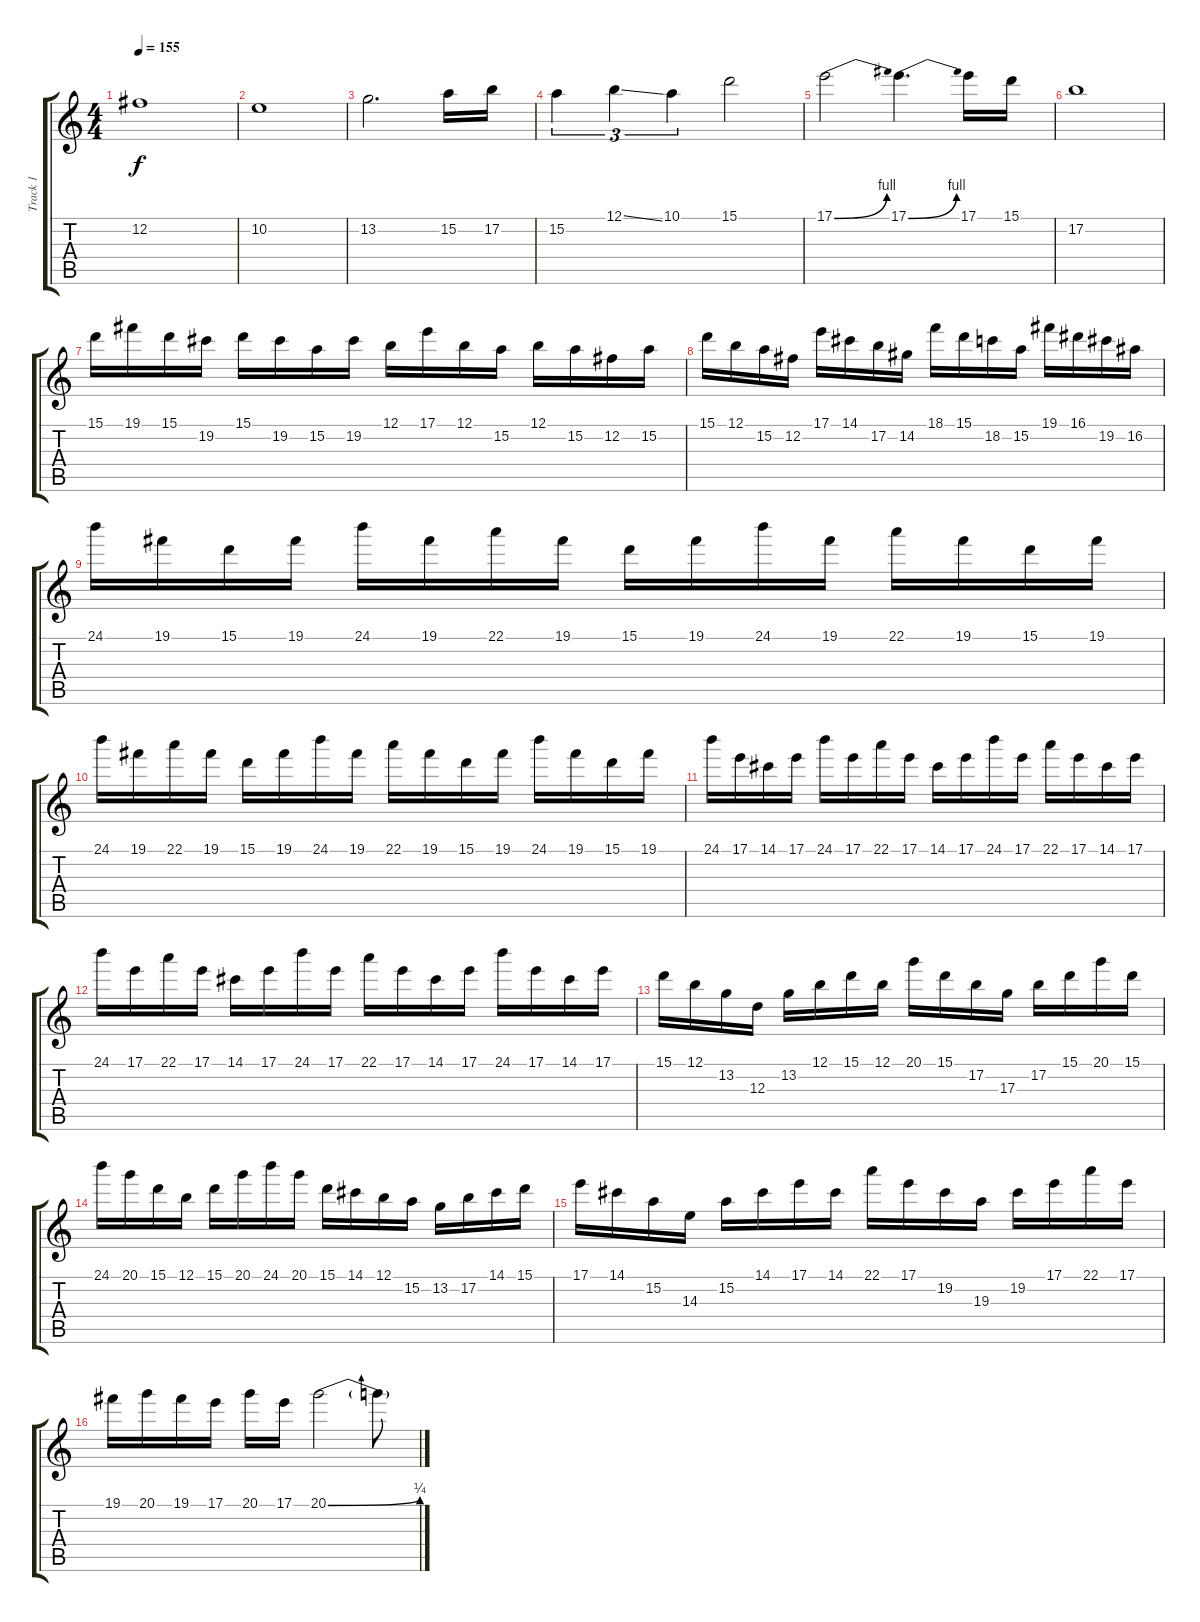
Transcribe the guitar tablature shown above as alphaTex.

\track ("Track 1" "Track 1") {instrument distortionguitar}
\staff {score tabs}
\tuning (B3 Gb3 D3 A2 E2 B1) {hide}
\ts (4 4)
\tempo 155
\clef g2
\ks c
12.2.1{dy f} |
10.2.1 |
13.2.2{d} 15.2.16 17.2.16 |
15.2.4{tu (3 2)} 12.1{ss}.4{tu (3 2)} 10.1.4{tu (3 2)} 15.1.2 |
17.1{be (bend 0 0 60 4)}.2 17.1{be (bend 0 0 60 4)}.4{d} 17.1.16 15.1.16 |
17.2.1 |
15.1.16 19.1.16 15.1.16 19.2.16 15.1.16 19.2.16 15.2.16 19.2.16 12.1.16 17.1.16 12.1.16 15.2.16 12.1.16 15.2.16 12.2.16 15.2.16 |
15.1.16 12.1.16 15.2.16 12.2.16 17.1.16 14.1.16 17.2.16 14.2.16 18.1.16 15.1.16 18.2.16 15.2.16 19.1.16 16.1.16 19.2.16 16.2.16 |
24.1.16 19.1.16 15.1.16 19.1.16 24.1.16 19.1.16 22.1.16 19.1.16 15.1.16 19.1.16 24.1.16 19.1.16 22.1.16 19.1.16 15.1.16 19.1.16 |
24.1.16 19.1.16 22.1.16 19.1.16 15.1.16 19.1.16 24.1.16 19.1.16 22.1.16 19.1.16 15.1.16 19.1.16 24.1.16 19.1.16 15.1.16 19.1.16 |
24.1.16 17.1.16 14.1.16 17.1.16 24.1.16 17.1.16 22.1.16 17.1.16 14.1.16 17.1.16 24.1.16 17.1.16 22.1.16 17.1.16 14.1.16 17.1.16 |
24.1.16 17.1.16 22.1.16 17.1.16 14.1.16 17.1.16 24.1.16 17.1.16 22.1.16 17.1.16 14.1.16 17.1.16 24.1.16 17.1.16 14.1.16 17.1.16 |
15.1.16 12.1.16 13.2.16 12.3.16 13.2.16 12.1.16 15.1.16 12.1.16 20.1.16 15.1.16 17.2.16 17.3.16 17.2.16 15.1.16 20.1.16 15.1.16 |
24.1.16 20.1.16 15.1.16 12.1.16 15.1.16 20.1.16 24.1.16 20.1.16 15.1.16 14.1.16 12.1.16 15.2.16 13.2.16 17.2.16 14.1.16 15.1.16 |
17.1.16 14.1.16 15.2.16 14.3.16 15.2.16 14.1.16 17.1.16 14.1.16 22.1.16 17.1.16 19.2.16 19.3.16 19.2.16 17.1.16 22.1.16 17.1.16 |
19.1.16 20.1.16 19.1.16 17.1.16 20.1.16 17.1.16 20.1{be (bend 0 0 60 1)}.2 20.1{t}.8
